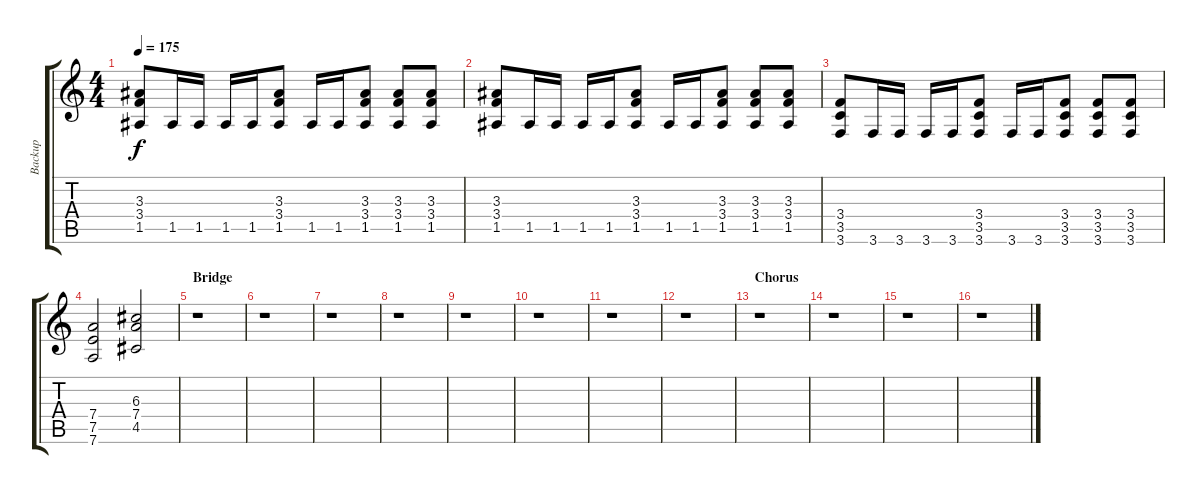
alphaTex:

\track ("Backup" "Backup") {instrument distortionguitar}
\staff {score tabs}
\tuning (E4 B3 G3 D3 A2 D2) {hide}
\ts (4 4)
\tempo 175
\clef g2
\ks c
(3.3 3.4 1.5).8{dy f} 1.5.16 1.5.16 1.5.16 1.5.16 (3.3 3.4 1.5).8 1.5.16 1.5.16 (3.3 3.4 1.5).8 (3.3 3.4 1.5).8 (3.3 3.4 1.5).8 |
(3.3 3.4 1.5).8 1.5.16 1.5.16 1.5.16 1.5.16 (3.3 3.4 1.5).8 1.5.16 1.5.16 (3.3 3.4 1.5).8 (3.3 3.4 1.5).8 (3.3 3.4 1.5).8 |
(3.4 3.5 3.6).8 3.6.16 3.6.16 3.6.16 3.6.16 (3.4 3.5 3.6).8 3.6.16 3.6.16 (3.4 3.5 3.6).8 (3.4 3.5 3.6).8 (3.4 3.5 3.6).8 |
(7.4 7.5 7.6).2 (6.3 7.4 4.5).2 |
\section ("" "Bridge")
r.1 |
r.1 |
r.1 |
r.1 |
r.1 |
r.1 |
r.1 |
r.1 |
\section ("" "Chorus")
r.1 |
r.1 |
r.1 |
r.1
